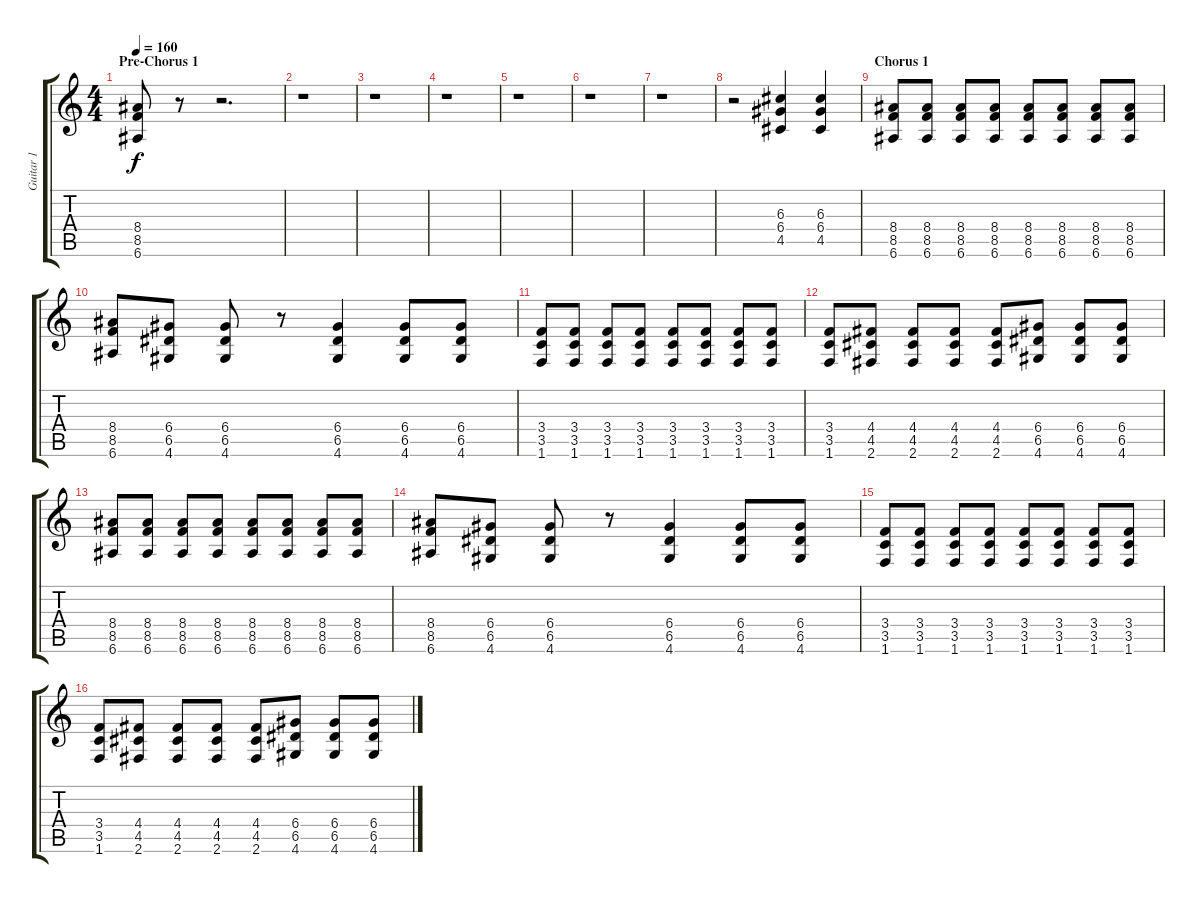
\track ("Guitar 1" "Guitar 1") {instrument overdrivenguitar}
\staff {score tabs}
\tuning (E4 B3 G3 D3 A2 E2) {hide}
\ts (4 4)
\section ("" "Pre-Chorus 1")
\tempo 160
\clef g2
\ks c
(8.4 8.5 6.6).8{dy f} r.8 r.2{d} |
r.1 |
r.1 |
r.1 |
r.1 |
r.1 |
r.1 |
r.2 (6.3 6.4 4.5).4 (6.3 6.4 4.5).4 |
\section ("" "Chorus 1")
(8.4 8.5 6.6).8 (8.4 8.5 6.6).8 (8.4 8.5 6.6).8 (8.4 8.5 6.6).8 (8.4 8.5 6.6).8 (8.4 8.5 6.6).8 (8.4 8.5 6.6).8 (8.4 8.5 6.6).8 |
(8.4 8.5 6.6).8 (6.4 6.5 4.6).8 (6.4 6.5 4.6).8 r.8 (6.4 6.5 4.6).4 (6.4 6.5 4.6).8 (6.4 6.5 4.6).8 |
(3.4 3.5 1.6).8 (3.4 3.5 1.6).8 (3.4 3.5 1.6).8 (3.4 3.5 1.6).8 (3.4 3.5 1.6).8 (3.4 3.5 1.6).8 (3.4 3.5 1.6).8 (3.4 3.5 1.6).8 |
(3.4 3.5 1.6).8 (4.4 4.5 2.6).8 (4.4 4.5 2.6).8 (4.4 4.5 2.6).8 (4.4 4.5 2.6).8 (6.4 6.5 4.6).8 (6.4 6.5 4.6).8 (6.4 6.5 4.6).8 |
(8.4 8.5 6.6).8 (8.4 8.5 6.6).8 (8.4 8.5 6.6).8 (8.4 8.5 6.6).8 (8.4 8.5 6.6).8 (8.4 8.5 6.6).8 (8.4 8.5 6.6).8 (8.4 8.5 6.6).8 |
(8.4 8.5 6.6).8 (6.4 6.5 4.6).8 (6.4 6.5 4.6).8 r.8 (6.4 6.5 4.6).4 (6.4 6.5 4.6).8 (6.4 6.5 4.6).8 |
(3.4 3.5 1.6).8 (3.4 3.5 1.6).8 (3.4 3.5 1.6).8 (3.4 3.5 1.6).8 (3.4 3.5 1.6).8 (3.4 3.5 1.6).8 (3.4 3.5 1.6).8 (3.4 3.5 1.6).8 |
(3.4 3.5 1.6).8 (4.4 4.5 2.6).8 (4.4 4.5 2.6).8 (4.4 4.5 2.6).8 (4.4 4.5 2.6).8 (6.4 6.5 4.6).8 (6.4 6.5 4.6).8 (6.4 6.5 4.6).8
